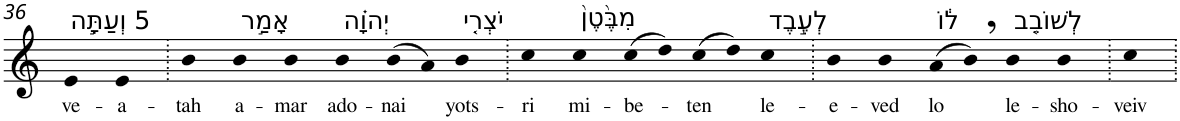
**kern	**text
*part1	*part1
*staff1	*staff1
*I"Piano	*
*I'Pno	*
!!LO:PB:g=z
*clefG2	*
*k[]	*
=36	=36
!LO:TX:a:t=5 וְעַתָּ֣ה	!
!	!LO:LY:b
4e	ve-
!	!LO:LY:b
4e	-a-
=37.	=37.
!	!LO:LY:b
4b	-tah
!LO:TX:a:t=אָמַ֣ר	!
!	!LO:LY:b
4b	a-
!	!LO:LY:b
4b	-mar
!LO:TX:a:t=יְהוָ֗ה	!
!	!LO:LY:b
4b	ado-
!	!LO:LY:b
(8b	-nai
8a)	.
!LO:TX:a:t=יֹצְרִ֤י	!
!	!LO:LY:b
4b	yots-
=38.	=38.
!	!LO:LY:b
4cc	-ri
!LO:TX:a:t=מִבֶּ֙טֶן֙	!
!	!LO:LY:b
4cc	mi-
!	!LO:LY:b
(8cc	-be-
8dd)	.
!	!LO:LY:b
(8cc	-ten
8dd)	.
!LO:TX:a:t=לְעֶ֣בֶד	!
!	!LO:LY:b
4cc	le-
=39.	=39.
!	!LO:LY:b
4b	-e-
!	!LO:LY:b
4b	-ved
!LO:TX:a:t=ל֔וֹ	!
!	!LO:LY:b
(8a	lo
8b,)	.
!LO:TX:a:t=לְשׁוֹבֵ֤ב	!
!	!LO:LY:b
4b	le-
!	!LO:LY:b
4b	-sho-
=40.	=40.
!	!LO:LY:b
4cc	-veiv
=.	=.
*-	*-
